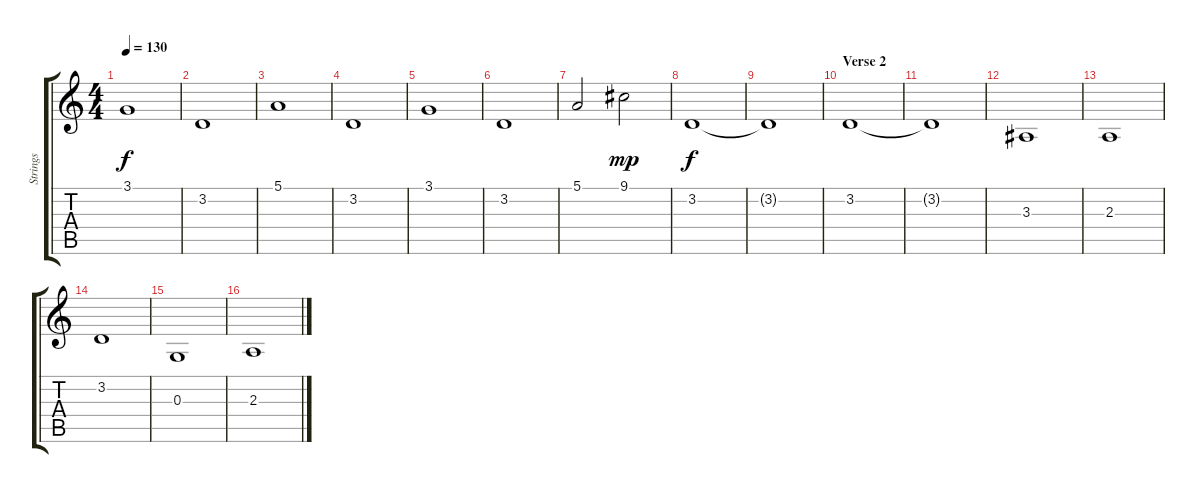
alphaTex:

\track ("Strings" "Strings") {instrument stringensemble1}
\staff {score tabs}
\tuning (E4 B3 G3 D3 A2 E2) {hide}
\ts (4 4)
\tempo 130
\clef g2
\ks c
3.1.1{dy f} |
3.2.1 |
5.1.1 |
3.2.1 |
3.1.1 |
3.2.1 |
5.1.2 9.1.2{dy mp} |
3.2.1{dy f} |
3.2{t}.1 |
\section ("" "Verse 2")
3.2.1 |
3.2{t}.1 |
3.3.1 |
2.3.1 |
3.2.1 |
0.3.1 |
2.3.1
